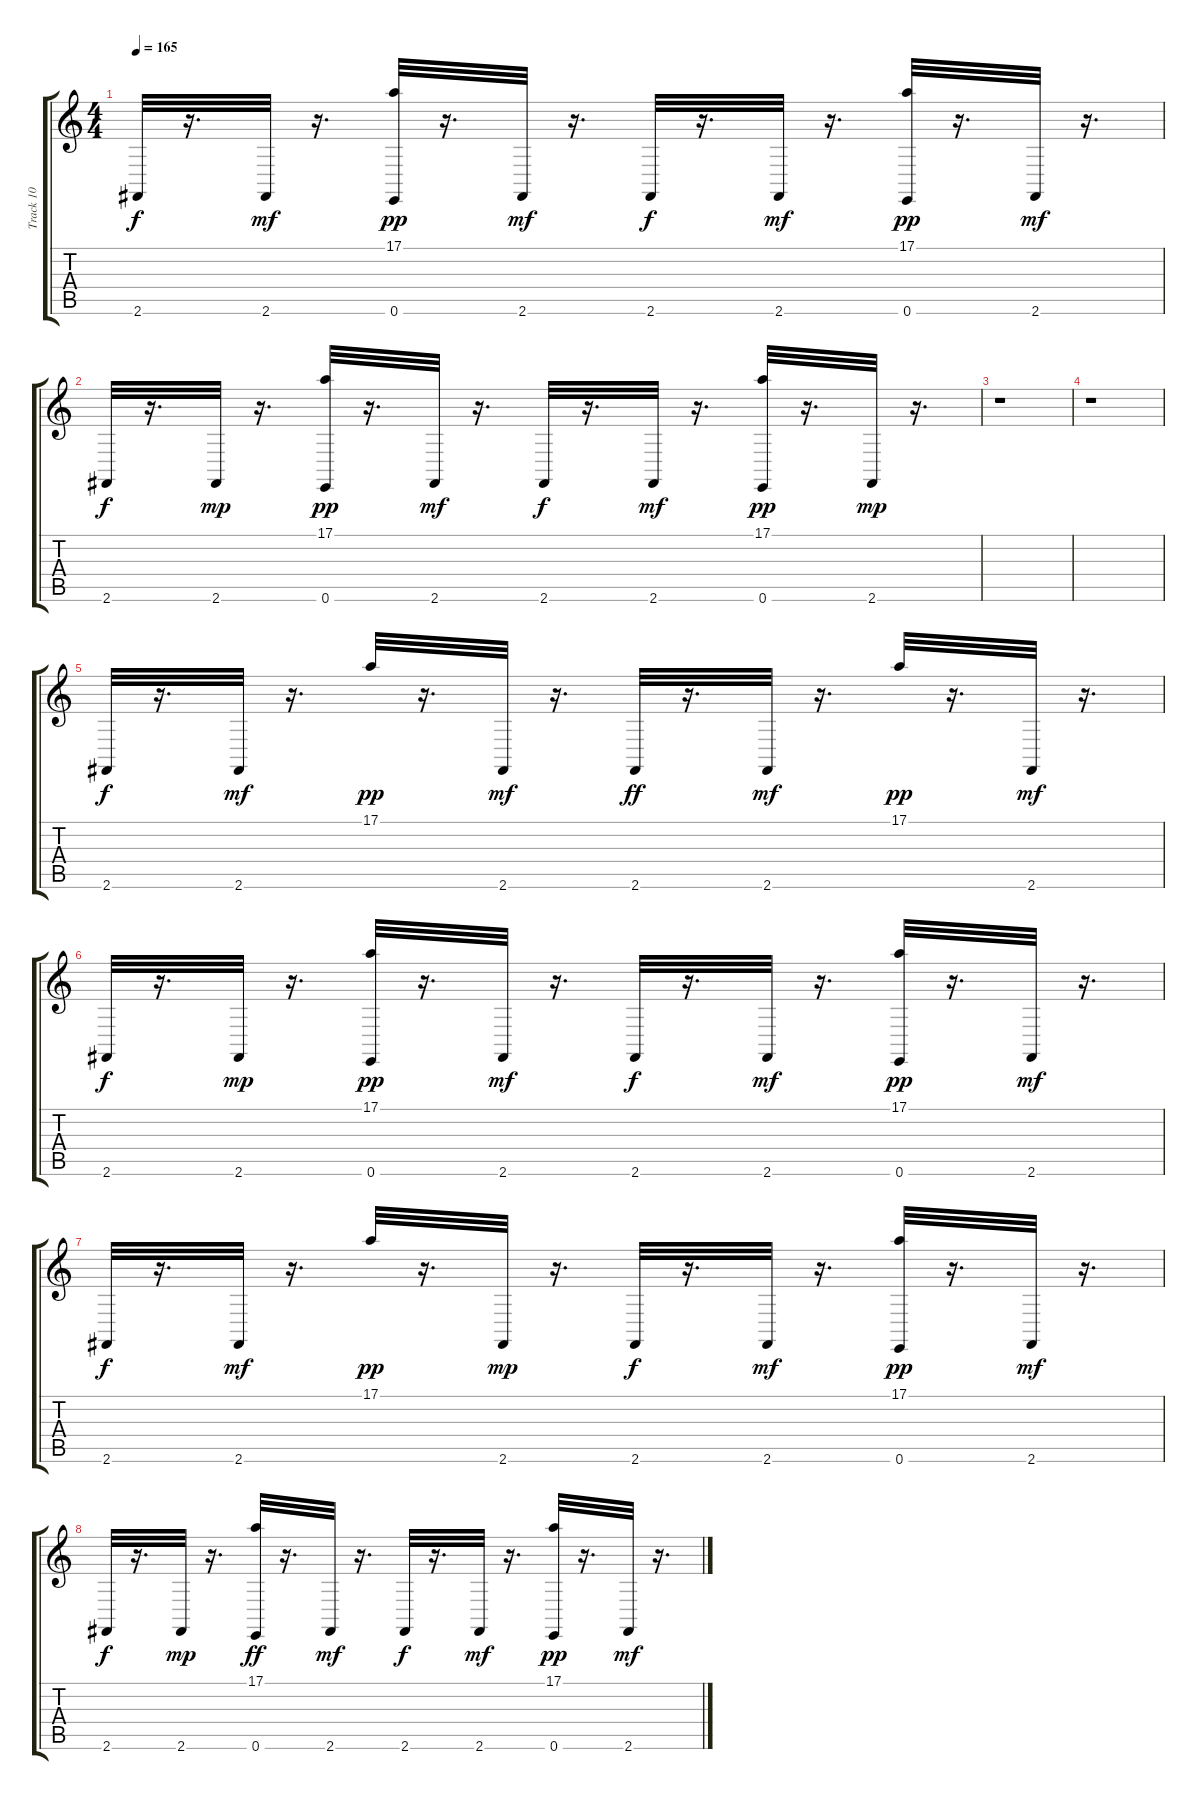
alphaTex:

\track ("Track 10" "Track 10") {instrument melodictom}
\staff {score tabs}
\tuning (E4 B3 G3 D3 A2 E2) {hide}
\ts (4 4)
\tempo 165
\clef g2
\ks c
2.6.32{dy f} r.16{d} 2.6.32{dy mf} r.16{d} (17.1 0.6).32{dy pp} r.16{d} 2.6.32{dy mf} r.16{d} 2.6.32{dy f} r.16{d} 2.6.32{dy mf} r.16{d} (17.1 0.6).32{dy pp} r.16{d} 2.6.32{dy mf} r.16{d} |
2.6.32{dy f} r.16{d} 2.6.32{dy mp} r.16{d} (17.1 0.6).32{dy pp} r.16{d} 2.6.32{dy mf} r.16{d} 2.6.32{dy f} r.16{d} 2.6.32{dy mf} r.16{d} (17.1 0.6).32{dy pp} r.16{d} 2.6.32{dy mp} r.16{d} |
r.1 |
r.1 |
2.6.32{dy f} r.16{d} 2.6.32{dy mf} r.16{d} 17.1.32{dy pp} r.16{d} 2.6.32{dy mf} r.16{d} 2.6.32{dy ff} r.16{d} 2.6.32{dy mf} r.16{d} 17.1.32{dy pp} r.16{d} 2.6.32{dy mf} r.16{d} |
2.6.32{dy f} r.16{d} 2.6.32{dy mp} r.16{d} (17.1 0.6).32{dy pp} r.16{d} 2.6.32{dy mf} r.16{d} 2.6.32{dy f} r.16{d} 2.6.32{dy mf} r.16{d} (17.1 0.6).32{dy pp} r.16{d} 2.6.32{dy mf} r.16{d} |
2.6.32{dy f} r.16{d} 2.6.32{dy mf} r.16{d} 17.1.32{dy pp} r.16{d} 2.6.32{dy mp} r.16{d} 2.6.32{dy f} r.16{d} 2.6.32{dy mf} r.16{d} (17.1 0.6).32{dy pp} r.16{d} 2.6.32{dy mf} r.16{d} |
2.6.32{dy f} r.16{d} 2.6.32{dy mp} r.16{d} (17.1 0.6).32{dy ff} r.16{d} 2.6.32{dy mf} r.16{d} 2.6.32{dy f} r.16{d} 2.6.32{dy mf} r.16{d} (17.1 0.6).32{dy pp} r.16{d} 2.6.32{dy mf} r.16{d}
